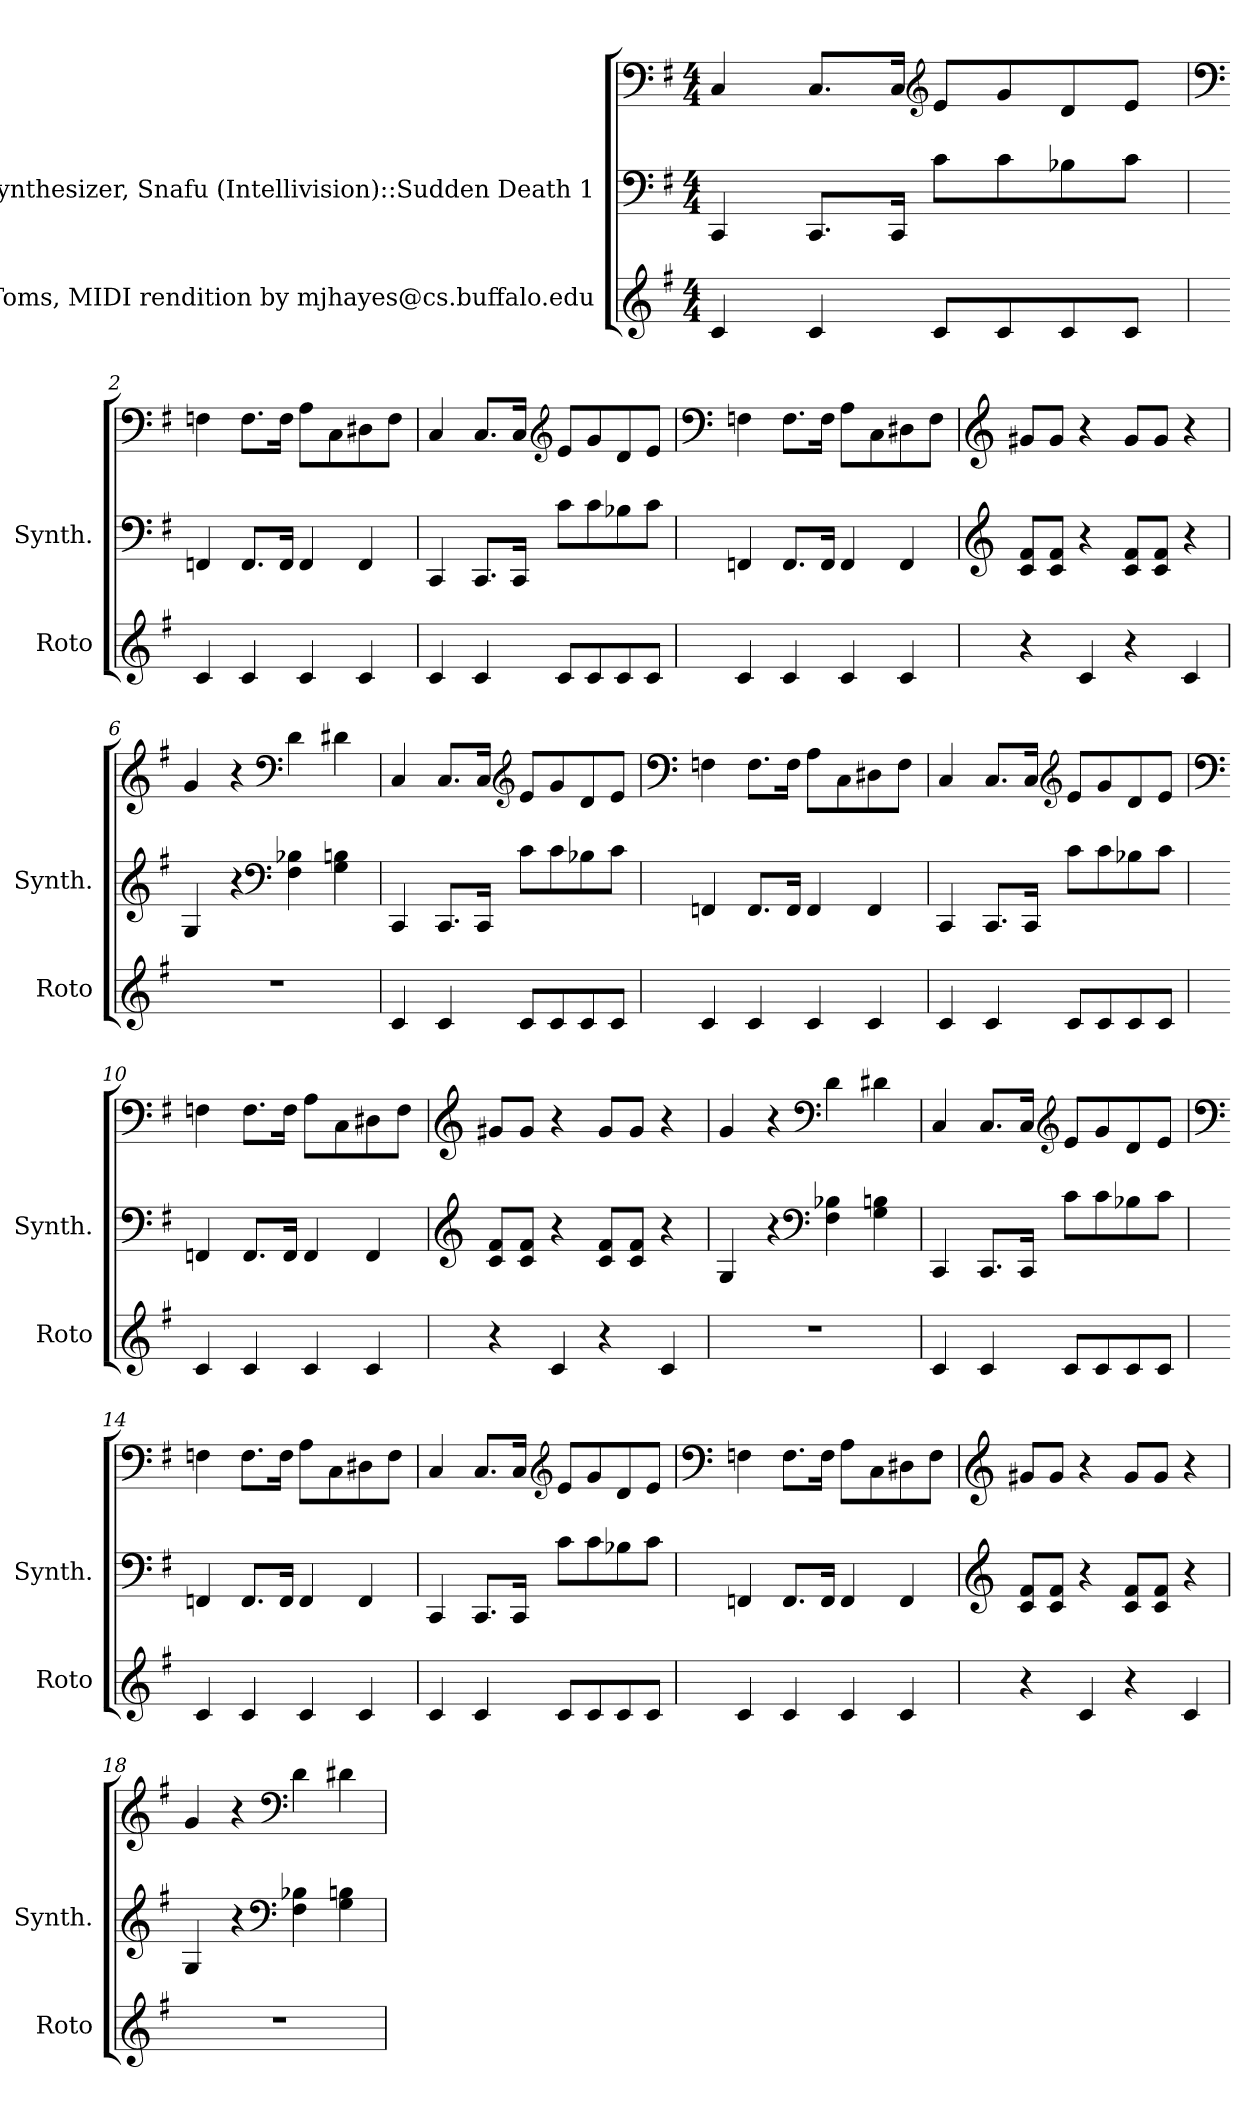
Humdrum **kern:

**kern	**kern	**kern
*part2	*part1	*part1
*staff3	*staff2	*staff1
*I"Roto-Toms, MIDI rendition by mjhayes@cs.buffalo.edu	*I"Square Synthesizer, Snafu (Intellivision)::Sudden Death 1	*
*I'Roto	*I'Synth.	*
*clefG2	*clefF4	*clefF4
*k[f#]	*k[f#]	*k[f#]
*M4/4	*M4/4	*M4/4
*MM144	*MM144	*MM144
=1	=1	=1
4c/	4CC/	4C/
4c/	8.CC/L	8.C/L
.	16CC/Jk	16C/Jk
*	*	*clefG2
8c/L	8c\L	8e/L
8c/	8c\	8g/
8c/	8B-X\	8d/
8c/J	8c\J	8e/J
!!LO:LB:g=z
=2	=2	=2
*	*	*clefF4
4c/	4FFn/	4Fn\
4c/	8.FF/L	8.F\L
.	16FF/Jk	16F\Jk
4c/	4FF/	8A\L
.	.	8C\
4c/	4FF/	8D#X\
.	.	8F\J
=3	=3	=3
4c/	4CC/	4C/
4c/	8.CC/L	8.C/L
.	16CC/Jk	16C/Jk
*	*	*clefG2
8c/L	8c\L	8e/L
8c/	8c\	8g/
8c/	8B-X\	8d/
8c/J	8c\J	8e/J
=4	=4	=4
*	*	*clefF4
4c/	4FFn/	4Fn\
4c/	8.FF/L	8.F\L
.	16FF/Jk	16F\Jk
4c/	4FF/	8A\L
.	.	8C\
4c/	4FF/	8D#X\
.	.	8F\J
=5	=5	=5
*	*clefG2	*clefG2
4r	8c/ 8f#/L	8g#X/L
.	8c/ 8f#/J	8g#/J
4c/	4r	4r
4r	8c/ 8f#/L	8g#/L
.	8c/ 8f#/J	8g#/J
4c/	4r	4r
!!LO:LB:g=z
=6	=6	=6
1r	4G/	4g/
.	4r	4r
*	*clefF4	*clefF4
.	4F#\ 4B-X\	4d\
.	4G\ 4Bn\	4d#X\
=7	=7	=7
4c/	4CC/	4C/
4c/	8.CC/L	8.C/L
.	16CC/Jk	16C/Jk
*	*	*clefG2
8c/L	8c\L	8e/L
8c/	8c\	8g/
8c/	8B-X\	8d/
8c/J	8c\J	8e/J
=8	=8	=8
*	*	*clefF4
4c/	4FFn/	4Fn\
4c/	8.FF/L	8.F\L
.	16FF/Jk	16F\Jk
4c/	4FF/	8A\L
.	.	8C\
4c/	4FF/	8D#X\
.	.	8F\J
=9	=9	=9
4c/	4CC/	4C/
4c/	8.CC/L	8.C/L
.	16CC/Jk	16C/Jk
*	*	*clefG2
8c/L	8c\L	8e/L
8c/	8c\	8g/
8c/	8B-X\	8d/
8c/J	8c\J	8e/J
!!LO:LB:g=z
=10	=10	=10
*	*	*clefF4
4c/	4FFn/	4Fn\
4c/	8.FF/L	8.F\L
.	16FF/Jk	16F\Jk
4c/	4FF/	8A\L
.	.	8C\
4c/	4FF/	8D#X\
.	.	8F\J
=11	=11	=11
*	*clefG2	*clefG2
4r	8c/ 8f#/L	8g#X/L
.	8c/ 8f#/J	8g#/J
4c/	4r	4r
4r	8c/ 8f#/L	8g#/L
.	8c/ 8f#/J	8g#/J
4c/	4r	4r
=12	=12	=12
1r	4G/	4g/
.	4r	4r
*	*clefF4	*clefF4
.	4F#\ 4B-X\	4d\
.	4G\ 4Bn\	4d#X\
=13	=13	=13
4c/	4CC/	4C/
4c/	8.CC/L	8.C/L
.	16CC/Jk	16C/Jk
*	*	*clefG2
8c/L	8c\L	8e/L
8c/	8c\	8g/
8c/	8B-X\	8d/
8c/J	8c\J	8e/J
!!LO:PB:g=z
=14	=14	=14
*	*	*clefF4
4c/	4FFn/	4Fn\
4c/	8.FF/L	8.F\L
.	16FF/Jk	16F\Jk
4c/	4FF/	8A\L
.	.	8C\
4c/	4FF/	8D#X\
.	.	8F\J
=15	=15	=15
4c/	4CC/	4C/
4c/	8.CC/L	8.C/L
.	16CC/Jk	16C/Jk
*	*	*clefG2
8c/L	8c\L	8e/L
8c/	8c\	8g/
8c/	8B-X\	8d/
8c/J	8c\J	8e/J
=16	=16	=16
*	*	*clefF4
4c/	4FFn/	4Fn\
4c/	8.FF/L	8.F\L
.	16FF/Jk	16F\Jk
4c/	4FF/	8A\L
.	.	8C\
4c/	4FF/	8D#X\
.	.	8F\J
=17	=17	=17
*	*clefG2	*clefG2
4r	8c/ 8f#/L	8g#X/L
.	8c/ 8f#/J	8g#/J
4c/	4r	4r
4r	8c/ 8f#/L	8g#/L
.	8c/ 8f#/J	8g#/J
4c/	4r	4r
!!LO:LB:g=z
=18	=18	=18
1r	4G/	4g/
.	4r	4r
*	*clefF4	*clefF4
.	4F#\ 4B-X\	4d\
.	4G\ 4Bn\	4d#X\
=	=	=
*-	*-	*-
